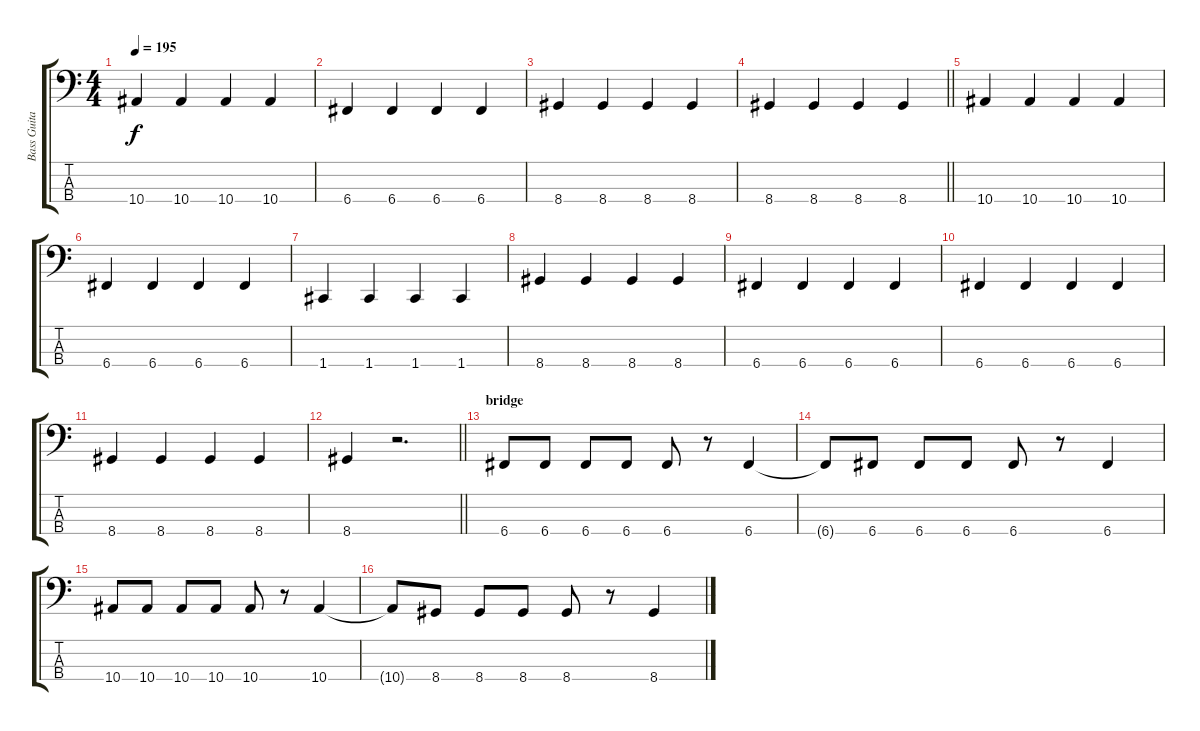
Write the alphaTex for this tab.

\track ("Bass Guitar" "Bass Guita") {instrument electricbasspick}
\staff {score tabs}
\tuning (F2 C2 G1 C1) {hide}
\ts (4 4)
\tempo 195
\clef f4
\ks c
10.4.4{dy f} 10.4.4 10.4.4 10.4.4 |
6.4.4 6.4.4 6.4.4 6.4.4 |
8.4.4 8.4.4 8.4.4 8.4.4 |
\barLineRight lightlight
8.4.4 8.4.4 8.4.4 8.4.4 |
10.4.4 10.4.4 10.4.4 10.4.4 |
6.4.4 6.4.4 6.4.4 6.4.4 |
1.4.4 1.4.4 1.4.4 1.4.4 |
8.4.4 8.4.4 8.4.4 8.4.4 |
6.4.4 6.4.4 6.4.4 6.4.4 |
6.4.4 6.4.4 6.4.4 6.4.4 |
8.4.4 8.4.4 8.4.4 8.4.4 |
\barLineRight lightlight
8.4.4 r.2{d} |
\section ("" "bridge")
6.4.8 6.4.8 6.4.8 6.4.8 6.4.8 r.8 6.4.4 |
6.4{t}.8 6.4.8 6.4.8 6.4.8 6.4.8 r.8 6.4.4 |
10.4.8 10.4.8 10.4.8 10.4.8 10.4.8 r.8 10.4.4 |
10.4{t}.8 8.4.8 8.4.8 8.4.8 8.4.8 r.8 8.4.4
